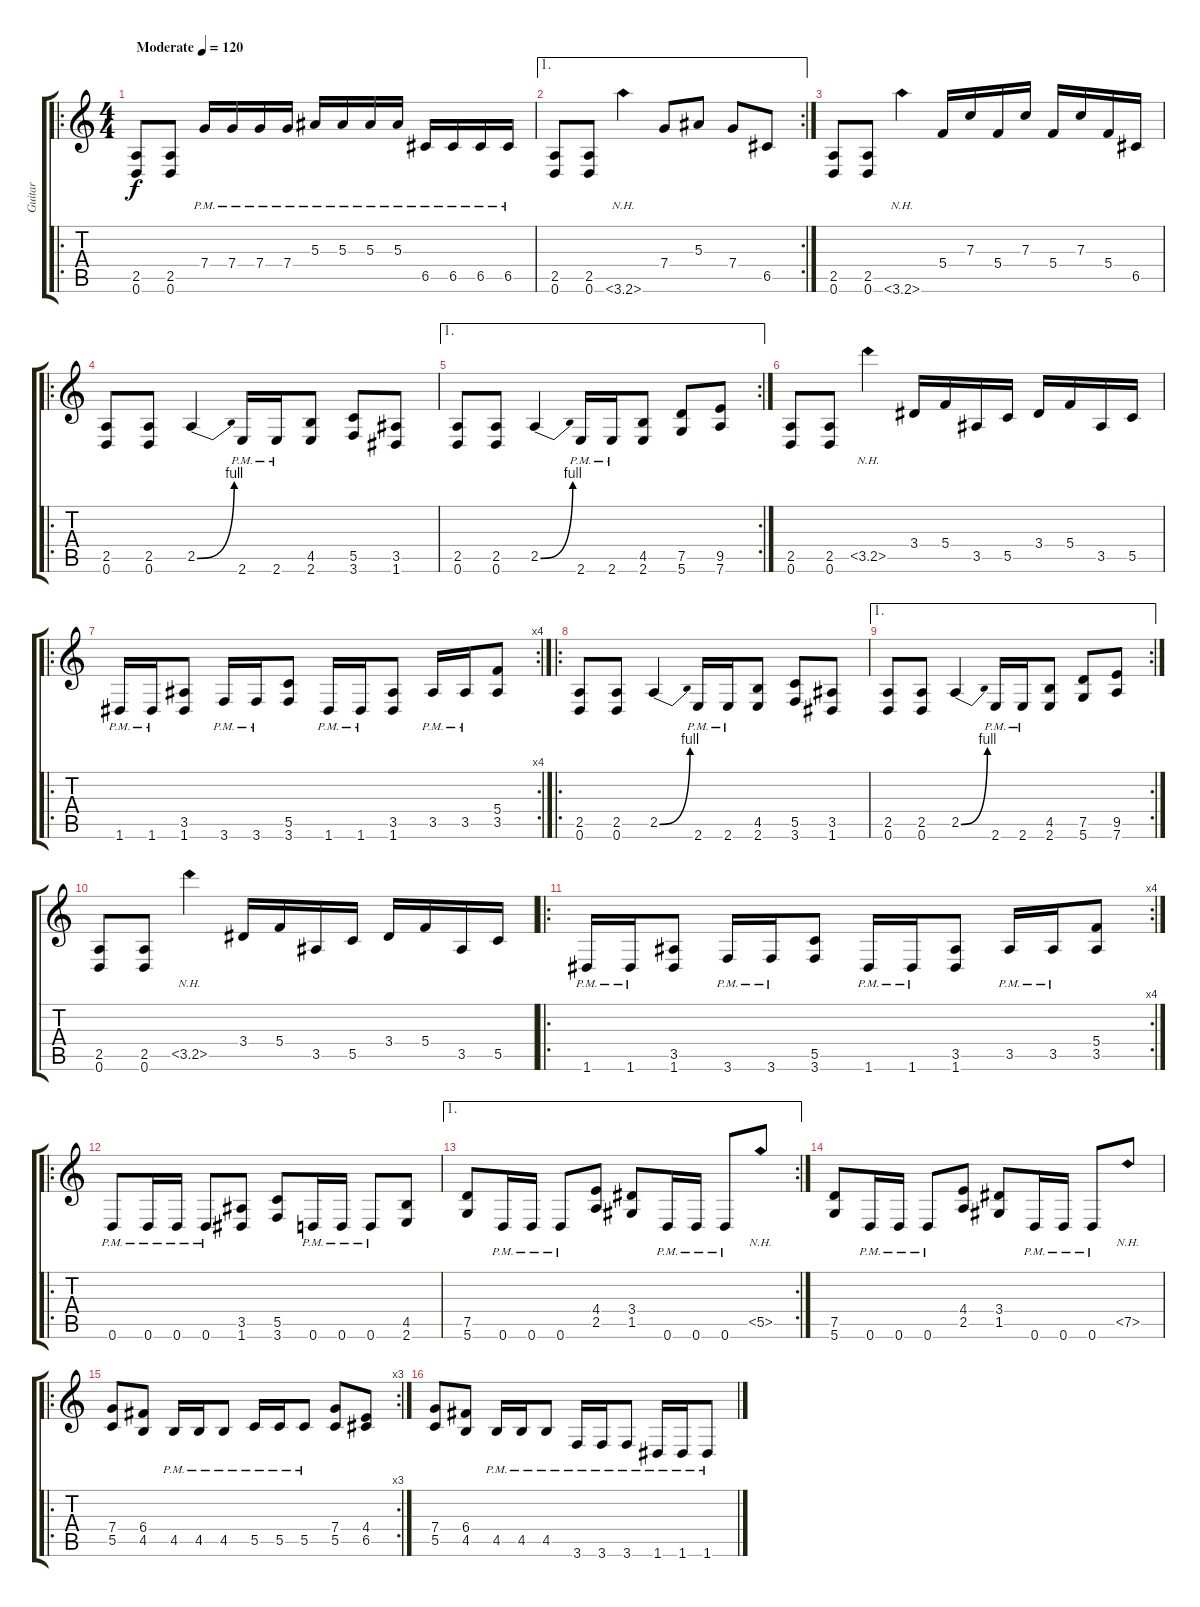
\track ("Guitar" "Guitar") {solo instrument distortionguitar}
\staff {score tabs}
\tuning (D4 A3 F3 C3 G2 D2) {hide}
\ro
\ts (4 4)
\tempo (120 "Moderate")
\clef g2
\ks c
(2.5 0.6).8{dy f instrument distortionguitar} (2.5 0.6).8 7.4{pm}.16 7.4{pm}.16 7.4{pm}.16 7.4{pm}.16 5.3{pm}.16 5.3{pm}.16 5.3{pm}.16 5.3{pm}.16 6.5{pm}.16 6.5{pm}.16 6.5{pm}.16 6.5{pm}.16 |
\ae 1
\rc 2
(2.5 0.6).8 (2.5 0.6).8 3.6{nh}.4 7.4.8 5.3.8 7.4.8 6.5.8 |
(2.5 0.6).8 (2.5 0.6).8 3.6{nh}.4 5.4.16 7.3.16 5.4.16 7.3.16 5.4.16 7.3.16 5.4.16 6.5.16 |
\ro
(2.5 0.6).8 (2.5 0.6).8 2.5{be (bend 0 0 60 4)}.4 2.6{pm}.16 2.6{pm}.16 (4.5 2.6).8 (5.5 3.6).8 (3.5 1.6).8 |
\ae 1
\rc 2
(2.5 0.6).8 (2.5 0.6).8 2.5{be (bend 0 0 60 4)}.4 2.6{pm}.16 2.6{pm}.16 (4.5 2.6).8 (7.5 5.6).8 (9.5 7.6).8 |
(2.5 0.6).8 (2.5 0.6).8 3.5{nh}.4 3.4.16 5.4.16 3.5.16 5.5.16 3.4.16 5.4.16 3.5.16 5.5.16 |
\ro
\rc 4
1.6{pm}.16 1.6{pm}.16 (3.5 1.6).8 3.6{pm}.16 3.6{pm}.16 (5.5 3.6).8 1.6{pm}.16 1.6{pm}.16 (3.5 1.6).8 3.5{pm}.16 3.5{pm}.16 (5.4 3.5).8 |
\ro
(2.5 0.6).8 (2.5 0.6).8 2.5{be (bend 0 0 60 4)}.4 2.6{pm}.16 2.6{pm}.16 (4.5 2.6).8 (5.5 3.6).8 (3.5 1.6).8 |
\ae 1
\rc 2
(2.5 0.6).8 (2.5 0.6).8 2.5{be (bend 0 0 60 4)}.4 2.6{pm}.16 2.6{pm}.16 (4.5 2.6).8 (7.5 5.6).8 (9.5 7.6).8 |
(2.5 0.6).8 (2.5 0.6).8 3.5{nh}.4 3.4.16 5.4.16 3.5.16 5.5.16 3.4.16 5.4.16 3.5.16 5.5.16 |
\ro
\rc 4
1.6{pm}.16 1.6{pm}.16 (3.5 1.6).8 3.6{pm}.16 3.6{pm}.16 (5.5 3.6).8 1.6{pm}.16 1.6{pm}.16 (3.5 1.6).8 3.5{pm}.16 3.5{pm}.16 (5.4 3.5).8 |
\ro
0.6{pm}.8 0.6{pm}.16 0.6{pm}.16 0.6{pm}.8 (3.5 1.6).8 (5.5 3.6).8 0.6{pm}.16 0.6{pm}.16 0.6{pm}.8 (4.5 2.6).8 |
\ae 1
\rc 2
(7.5 5.6).8 0.6{pm}.16 0.6{pm}.16 0.6{pm}.8 (4.4 2.5).8 (3.4 1.5).8 0.6{pm}.16 0.6{pm}.16 0.6{pm}.8 5.5{nh}.8 |
(7.5 5.6).8 0.6{pm}.16 0.6{pm}.16 0.6{pm}.8 (4.4 2.5).8 (3.4 1.5).8 0.6{pm}.16 0.6{pm}.16 0.6{pm}.8 7.5{nh}.8 |
\ro
\rc 3
(7.4 5.5).8 (6.4 4.5).8 4.5{pm}.16 4.5{pm}.16 4.5{pm}.8 5.5{pm}.16 5.5{pm}.16 5.5{pm}.8 (7.4 5.5).8 (4.4 6.5).8 |
(7.4 5.5).8 (6.4 4.5).8 4.5{pm}.16 4.5{pm}.16 4.5{pm}.8 3.6{pm}.16 3.6{pm}.16 3.6{pm}.8 1.6{pm}.16 1.6{pm}.16 1.6{pm}.8
